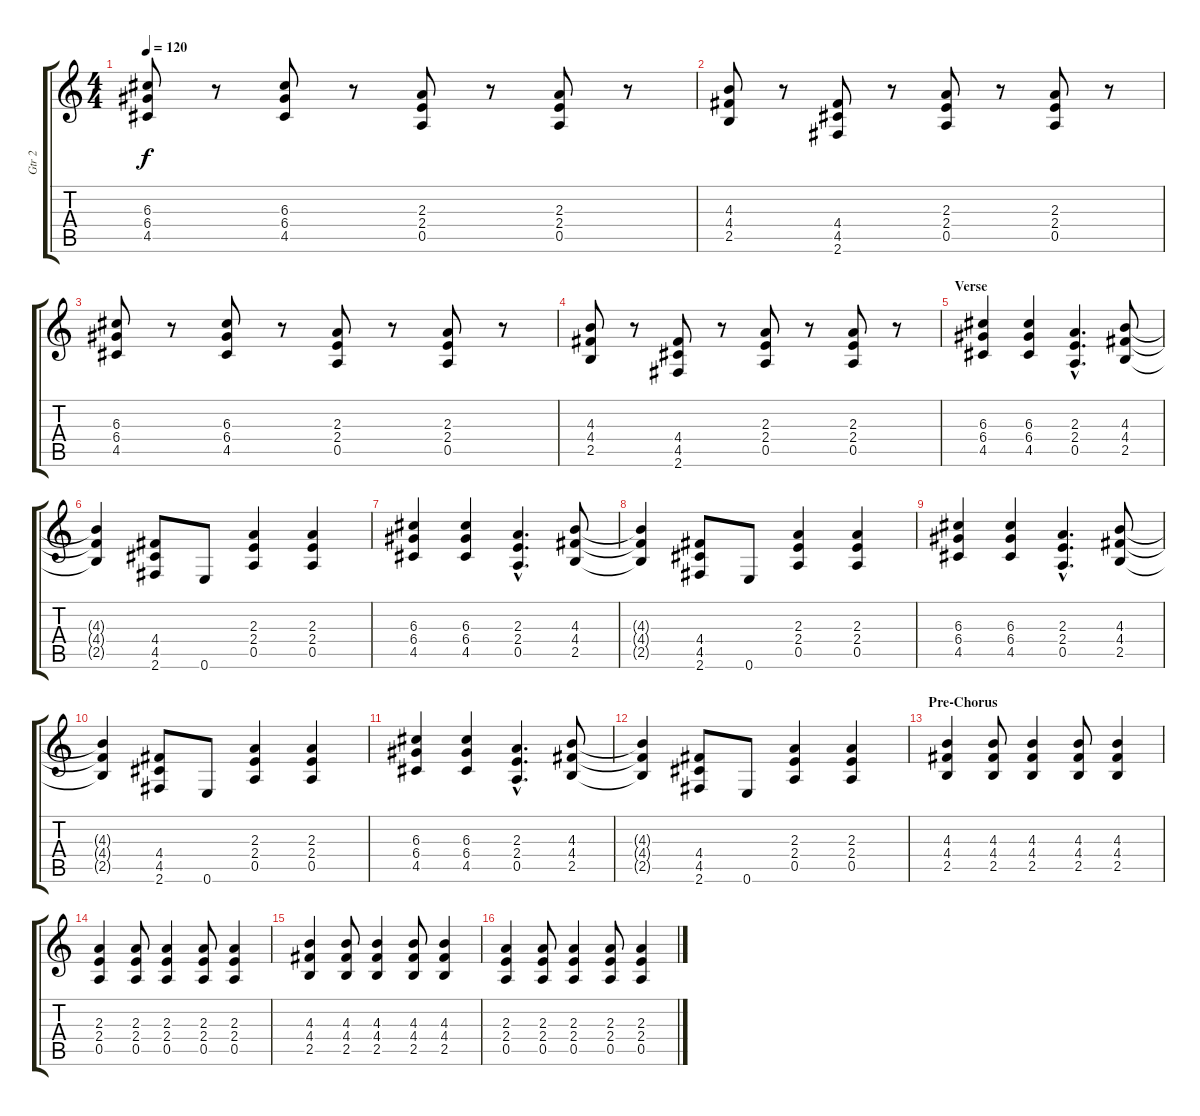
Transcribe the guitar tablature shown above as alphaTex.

\track ("Gtr 2" "Gtr 2") {instrument distortionguitar}
\staff {score tabs}
\tuning (E4 B3 G3 D3 A2 E2) {hide}
\ts (4 4)
\tempo 120
\clef g2
\ks c
(6.3 6.4 4.5).8{dy f} r.8 (6.3 6.4 4.5).8 r.8 (2.3 2.4 0.5).8 r.8 (2.3 2.4 0.5).8 r.8 |
(4.3 4.4 2.5).8 r.8 (4.4 4.5 2.6).8 r.8 (2.3 2.4 0.5).8 r.8 (2.3 2.4 0.5).8 r.8 |
(6.3 6.4 4.5).8 r.8 (6.3 6.4 4.5).8 r.8 (2.3 2.4 0.5).8 r.8 (2.3 2.4 0.5).8 r.8 |
(4.3 4.4 2.5).8 r.8 (4.4 4.5 2.6).8 r.8 (2.3 2.4 0.5).8 r.8 (2.3 2.4 0.5).8 r.8 |
\section ("" "Verse")
(6.3 6.4 4.5).4 (6.3 6.4 4.5).4 (2.3{hac} 2.4{hac} 0.5{hac}).4{d} (4.3 4.4 2.5).8 |
(4.3{t} 4.4{t} 2.5{t}).4 (4.4 4.5 2.6).8 0.6.8 (2.3 2.4 0.5).4 (2.3 2.4 0.5).4 |
(6.3 6.4 4.5).4 (6.3 6.4 4.5).4 (2.3{hac} 2.4{hac} 0.5{hac}).4{d} (4.3 4.4 2.5).8 |
(4.3{t} 4.4{t} 2.5{t}).4 (4.4 4.5 2.6).8 0.6.8 (2.3 2.4 0.5).4 (2.3 2.4 0.5).4 |
(6.3 6.4 4.5).4 (6.3 6.4 4.5).4 (2.3{hac} 2.4{hac} 0.5{hac}).4{d} (4.3 4.4 2.5).8 |
(4.3{t} 4.4{t} 2.5{t}).4 (4.4 4.5 2.6).8 0.6.8 (2.3 2.4 0.5).4 (2.3 2.4 0.5).4 |
(6.3 6.4 4.5).4 (6.3 6.4 4.5).4 (2.3{hac} 2.4{hac} 0.5{hac}).4{d} (4.3 4.4 2.5).8 |
(4.3{t} 4.4{t} 2.5{t}).4 (4.4 4.5 2.6).8 0.6.8 (2.3 2.4 0.5).4 (2.3 2.4 0.5).4 |
\section ("" "Pre-Chorus")
(4.3 4.4 2.5).4 (4.3 4.4 2.5).8 (4.3 4.4 2.5).4 (4.3 4.4 2.5).8 (4.3 4.4 2.5).4 |
(2.3 2.4 0.5).4 (2.3 2.4 0.5).8 (2.3 2.4 0.5).4 (2.3 2.4 0.5).8 (2.3 2.4 0.5).4 |
(4.3 4.4 2.5).4 (4.3 4.4 2.5).8 (4.3 4.4 2.5).4 (4.3 4.4 2.5).8 (4.3 4.4 2.5).4 |
(2.3 2.4 0.5).4 (2.3 2.4 0.5).8 (2.3 2.4 0.5).4 (2.3 2.4 0.5).8 (2.3 2.4 0.5).4
